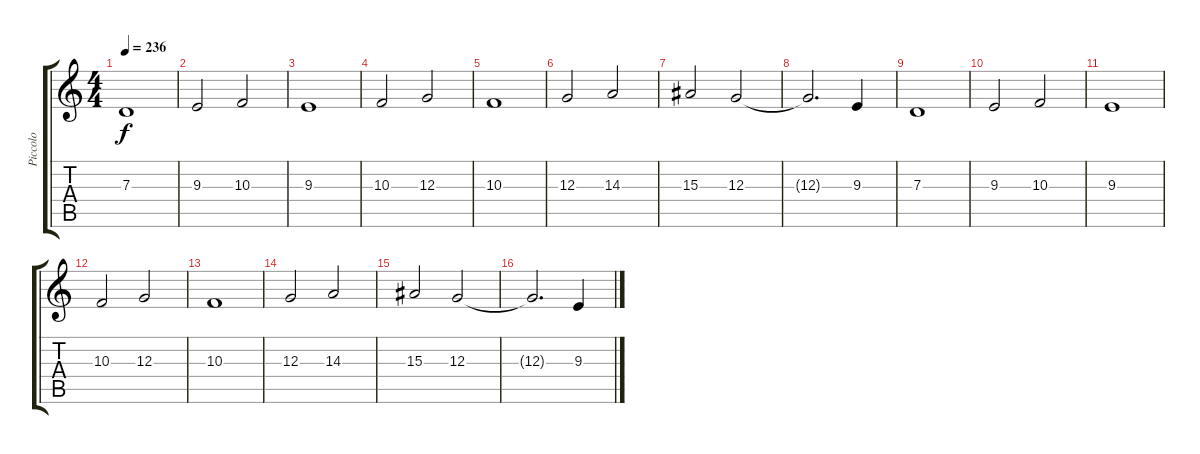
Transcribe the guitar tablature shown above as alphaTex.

\track ("Piccolo" "Piccolo") {instrument piccolo}
\staff {score tabs}
\tuning (E4 B3 G3 D3 A2 E2) {hide}
\ts (4 4)
\tempo 236
\clef g2
\ks c
7.3.1{dy f} |
9.3.2 10.3.2 |
9.3.1 |
10.3.2 12.3.2 |
10.3.1 |
12.3.2 14.3.2 |
15.3.2 12.3.2 |
12.3{t}.2{d} 9.3.4 |
7.3.1 |
9.3.2 10.3.2 |
9.3.1 |
10.3.2 12.3.2 |
10.3.1 |
12.3.2 14.3.2 |
15.3.2 12.3.2 |
12.3{t}.2{d} 9.3.4
